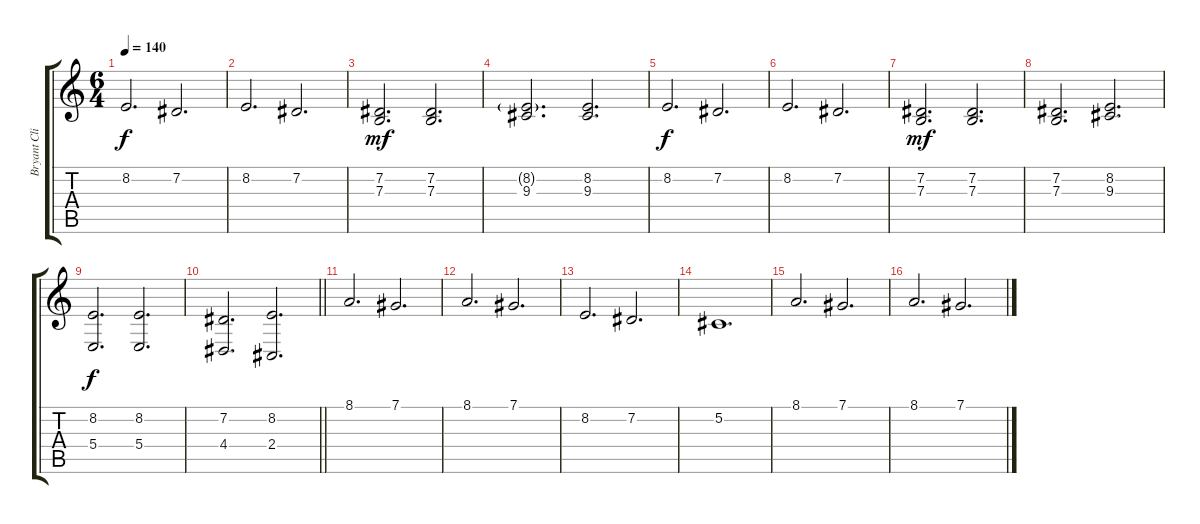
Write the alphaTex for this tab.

\track ("Bryant Clifford Meyer" "Bryant Cli") {instrument fx1rain}
\staff {score tabs}
\tuning (Db4 Ab3 E3 B2 Gb2 B1) {hide}
\ts (6 4)
\tempo 140
\clef g2
\ks c
8.2.2{d dy f} 7.2.2{d} |
8.2.2{d} 7.2.2{d} |
(7.2 7.3).2{d dy mf} (7.2 7.3).2{d} |
(8.2{g} 9.3).2{d} (8.2 9.3).2{d} |
8.2.2{d dy f} 7.2.2{d} |
8.2.2{d} 7.2.2{d} |
(7.2 7.3).2{d dy mf} (7.2 7.3).2{d} |
(7.2 7.3).2{d} (8.2 9.3).2{d} |
(8.2 5.4).2{d dy f} (8.2 5.4).2{d} |
\barLineRight lightlight
(7.2 4.4).2{d} (8.2 2.4).2{d} |
\section ("" "")
8.1.2{d} 7.1.2{d} |
8.1.2{d} 7.1.2{d} |
8.2.2{d} 7.2.2{d} |
5.2.1{d} |
8.1.2{d} 7.1.2{d} |
8.1.2{d} 7.1.2{d}
